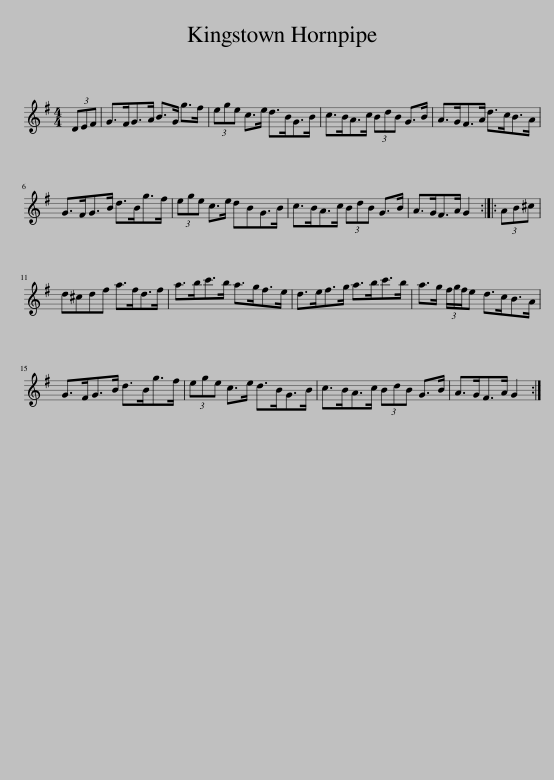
X:1
L:1/8
M:4/4
I:linebreak $
K:G
V:1 treble
V:1
 (3DEF | G>FG>A B>G g>f | (3ege c>e d>BG>B | c>BA>c (3BdB G>B | A>GF>A d>cB>A |$ %5
 G>FG>B d>Bg>f | (3ege c>e dBG>B | c>BA>c (3BdB G>B | A>GF>A G2 :: (3AB^c |$ %10
 d^cdf a>fd>f | a>bc'>b a>gf>e | d>ef>g a>bc'>b | a>g (3f/g/f/e d>cB>A |$ G>FG>B d>Bg>f | %15
 (3ege c>e d>BG>B | c>BA>c (3BdB G>B | A>GF>A G2 :| %18
